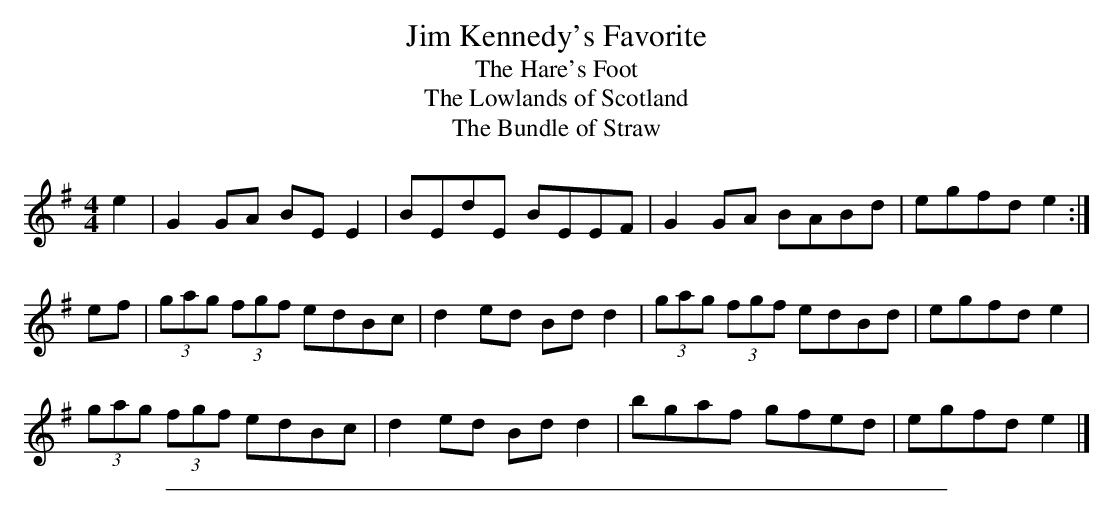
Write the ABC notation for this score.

X:1
T: Jim Kennedy's Favorite
T: The Hare's Foot
T: The Lowlands of Scotland
T: The Bundle of Straw
M:4/4
L:1/8
K:Em
e2|G2 GA BE E2|BEdE BEEF|G2 GA BABd|egfd e2:|]
ef|(3gag (3fgf edBc|d2 ed Bd d2|(3gag (3fgf edBd|egfd e2|
(3gag (3fgf edBc|d2 ed Bd d2|bgaf gfed|egfd e2|]
